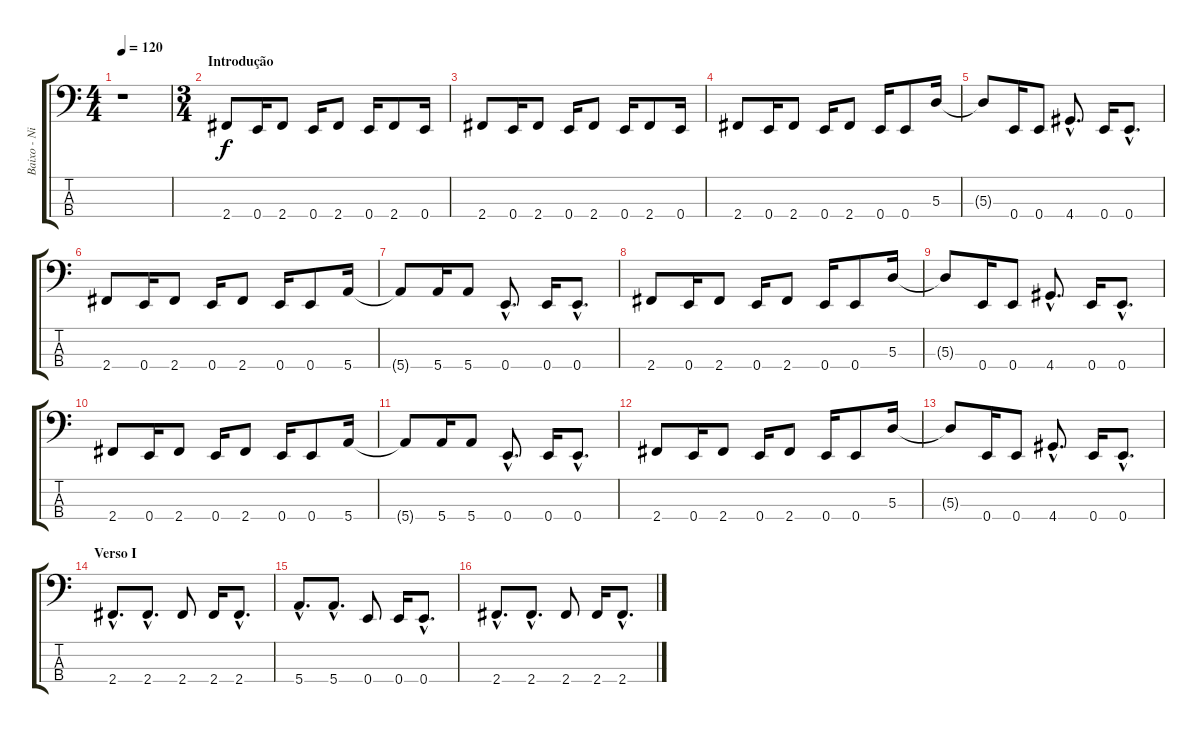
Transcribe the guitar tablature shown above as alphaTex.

\track ("Baixo - Nikola" "Baixo - Ni") {instrument electricbasspick}
\staff {score tabs}
\tuning (G2 D2 A1 E1) {hide}
\ts (4 4)
\tempo 120
\clef f4
\ks c
r.1{dy f instrument electricbasspick} |
\ts (3 4)
\section ("" "Introdução")
2.4.8 0.4.16 2.4.8 0.4.16 2.4.8 0.4.16 2.4.8 0.4.16 |
2.4.8 0.4.16 2.4.8 0.4.16 2.4.8 0.4.16 2.4.8 0.4.16 |
2.4.8 0.4.16 2.4.8 0.4.16 2.4.8 0.4.16 0.4.8 5.3.16 |
5.3{t}.8 0.4.16 0.4.8 4.4{hac}.8{d} 0.4.16 0.4{hac}.8{d} |
2.4.8 0.4.16 2.4.8 0.4.16 2.4.8 0.4.16 0.4.8 5.4.16 |
5.4{t}.8 5.4.16 5.4.8 0.4{hac}.8{d} 0.4.16 0.4{hac}.8{d} |
2.4.8 0.4.16 2.4.8 0.4.16 2.4.8 0.4.16 0.4.8 5.3.16 |
5.3{t}.8 0.4.16 0.4.8 4.4{hac}.8{d} 0.4.16 0.4{hac}.8{d} |
2.4.8 0.4.16 2.4.8 0.4.16 2.4.8 0.4.16 0.4.8 5.4.16 |
5.4{t}.8 5.4.16 5.4.8 0.4{hac}.8{d} 0.4.16 0.4{hac}.8{d} |
2.4.8 0.4.16 2.4.8 0.4.16 2.4.8 0.4.16 0.4.8 5.3.16 |
5.3{t}.8 0.4.16 0.4.8 4.4{hac}.8{d} 0.4.16 0.4{hac}.8{d} |
\section ("" "Verso I")
2.4{hac}.8{d} 2.4{hac}.8{d} 2.4.8 2.4.16 2.4{hac}.8{d} |
5.4{hac}.8{d} 5.4{hac}.8{d} 0.4.8 0.4.16 0.4{hac}.8{d} |
2.4{hac}.8{d} 2.4{hac}.8{d} 2.4.8 2.4.16 2.4{hac}.8{d}
